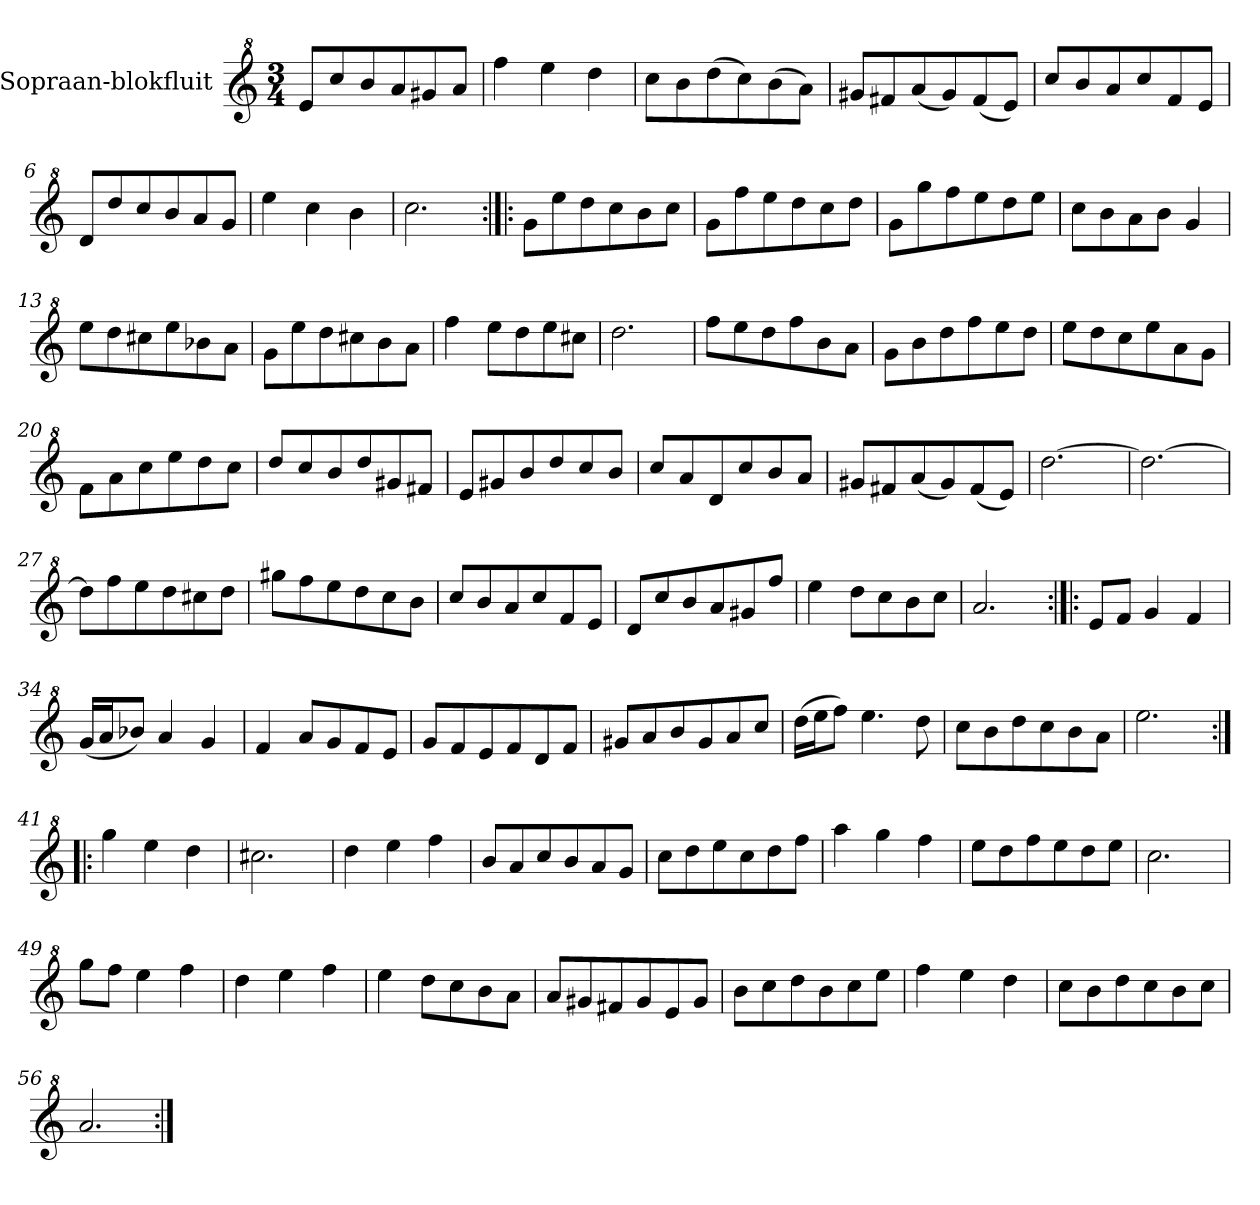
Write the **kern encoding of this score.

**kern
*part1
*staff1
*I"Sopraan-blokfluit
*I'S. Blf.
*clefG^2
*k[]
*M3/4
*MM100
=1
8ee/L
8ccc/
8bb/
8aa/
8gg#X/
8aa/J
=2
4fff\
4eee\
4ddd\
=3
8ccc\L
8bb\
(>8ddd\
8ccc\)
(>8bb\
8aa\J)
=4
8gg#X/L
8ff#X/
(<8aa/
8gg#/)
(<8ff#/
8ee/J)
=5
8ccc/L
8bb/
8aa/
8ccc/
8ff/
8ee/J
=6
8dd/L
8ddd/
8ccc/
8bb/
8aa/
8gg/J
=7
4eee\
4ccc\
4bb\
=8
2.ccc\
!!LO:LB:g=z
=9:|!|:
8gg\L
8eee\
8ddd\
8ccc\
8bb\
8ccc\J
=10
8gg\L
8fff\
8eee\
8ddd\
8ccc\
8ddd\J
=11
8gg\L
8ggg\
8fff\
8eee\
8ddd\
8eee\J
=12
8ccc\L
8bb\
8aa\
8bb\J
4gg/
=13
8eee\L
8ddd\
8ccc#X\
8eee\
8bb-X\
8aa\J
=14
8gg\L
8eee\
8ddd\
8ccc#X\
8bb\
8aa\J
!!LO:LB:g=z
=15
4fff\
8eee\L
8ddd\
8eee\
8ccc#X\J
=16
2.ddd\
=17
8fff\L
8eee\
8ddd\
8fff\
8bb\
8aa\J
=18
8gg\L
8bb\
8ddd\
8fff\
8eee\
8ddd\J
=19
8eee\L
8ddd\
8ccc\
8eee\
8aa\
8gg\J
=20
8ff\L
8aa\
8ccc\
8eee\
8ddd\
8ccc\J
=21
8ddd/L
8ccc/
8bb/
8ddd/
8gg#X/
8ff#X/J
!!LO:LB:g=z
=22
8ee/L
8gg#X/
8bb/
8ddd/
8ccc/
8bb/J
=23
8ccc/L
8aa/
8dd/
8ccc/
8bb/
8aa/J
=24
8gg#X/L
8ff#X/
(<8aa/
8gg#/)
(<8ff#/
8ee/J)
=25
[2.ddd\
=26
2.ddd\_
=27
8ddd\L]
8fff\
8eee\
8ddd\
8ccc#X\
8ddd\J
=28
8ggg#X\L
8fff\
8eee\
8ddd\
8ccc\
8bb\J
=29
8ccc/L
8bb/
8aa/
8ccc/
8ff/
8ee/J
!!LO:LB:g=z
=30
8dd/L
8ccc/
8bb/
8aa/
8gg#X/
8fff/J
=31
4eee\
8ddd\L
8ccc\
8bb\
8ccc\J
=32
2.aa/
=33:|!|:
8ee/L
8ff/J
4gg/
4ff/
=34
(<16gg/LL
16aa/J
8bb-X/J)
4aa/
4gg/
=35
4ff/
8aa/L
8gg/
8ff/
8ee/J
=36
8gg/L
8ff/
8ee/
8ff/
8dd/
8ff/J
=37
8gg#X/L
8aa/
8bb/
8gg#/
8aa/
8ccc/J
!!LO:LB:g=z
=38
(>16ddd\LL
16eee\J
8fff\J)
4.eee\
8ddd\
=39
8ccc\L
8bb\
8ddd\
8ccc\
8bb\
8aa\J
=40
2.eee\
!!LO:LB:g=z
=41:|!|:
4ggg\
4eee\
4ddd\
=42
2.ccc#X\
=43
4ddd\
4eee\
4fff\
=44
8bb/L
8aa/
8ccc/
8bb/
8aa/
8gg/J
=45
8ccc\L
8ddd\
8eee\
8ccc\
8ddd\
8fff\J
=46
4aaa\
4ggg\
4fff\
=47
8eee\L
8ddd\
8fff\
8eee\
8ddd\
8eee\J
=48
2.ccc\
!!LO:LB:g=z
=49
8ggg\L
8fff\J
4eee\
4fff\
=50
4ddd\
4eee\
4fff\
=51
4eee\
8ddd\L
8ccc\
8bb\
8aa\J
=52
8aa/L
8gg#X/
8ff#X/
8gg#/
8ee/
8gg#/J
=53
8bb\L
8ccc\
8ddd\
8bb\
8ccc\
8eee\J
=54
4fff\
4eee\
4ddd\
=55
8ccc\L
8bb\
8ddd\
8ccc\
8bb\
8ccc\J
=56
2.aa/
=:|!
*-
